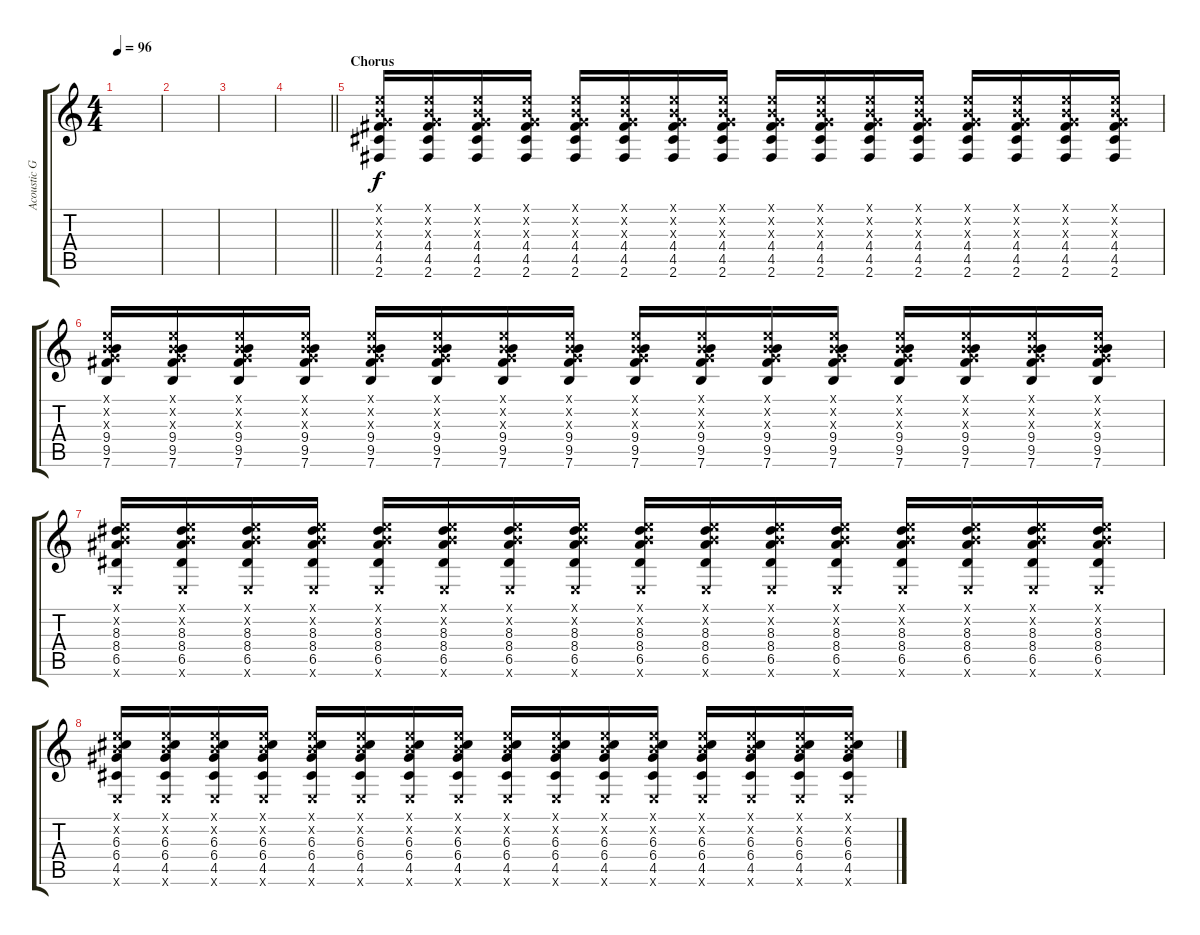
\track ("Acoustic Guitar" "Acoustic G") {instrument acousticguitarsteel}
\staff {score tabs}
\tuning (E4 B3 G3 D3 A2 E2) {hide}
\ts (4 4)
\tempo 96
\clef g2
\ks c
|
|
|
\barLineRight lightlight
|
\section ("" "Chorus")
(0.1{x} 0.2{x} 0.3{x} 4.4 4.5 2.6).16 (0.1{x} 0.2{x} 0.3{x} 4.4 4.5 2.6).16 (0.1{x} 0.2{x} 0.3{x} 4.4 4.5 2.6).16 (0.1{x} 0.2{x} 0.3{x} 4.4 4.5 2.6).16 (0.1{x} 0.2{x} 0.3{x} 4.4 4.5 2.6).16 (0.1{x} 0.2{x} 0.3{x} 4.4 4.5 2.6).16 (0.1{x} 0.2{x} 0.3{x} 4.4 4.5 2.6).16 (0.1{x} 0.2{x} 0.3{x} 4.4 4.5 2.6).16 (0.1{x} 0.2{x} 0.3{x} 4.4 4.5 2.6).16 (0.1{x} 0.2{x} 0.3{x} 4.4 4.5 2.6).16 (0.1{x} 0.2{x} 0.3{x} 4.4 4.5 2.6).16 (0.1{x} 0.2{x} 0.3{x} 4.4 4.5 2.6).16 (0.1{x} 0.2{x} 0.3{x} 4.4 4.5 2.6).16 (0.1{x} 0.2{x} 0.3{x} 4.4 4.5 2.6).16 (0.1{x} 0.2{x} 0.3{x} 4.4 4.5 2.6).16 (0.1{x} 0.2{x} 0.3{x} 4.4 4.5 2.6).16 |
(0.1{x} 0.2{x} 0.3{x} 9.4 9.5 7.6).16 (0.1{x} 0.2{x} 0.3{x} 9.4 9.5 7.6).16 (0.1{x} 0.2{x} 0.3{x} 9.4 9.5 7.6).16 (0.1{x} 0.2{x} 0.3{x} 9.4 9.5 7.6).16 (0.1{x} 0.2{x} 0.3{x} 9.4 9.5 7.6).16 (0.1{x} 0.2{x} 0.3{x} 9.4 9.5 7.6).16 (0.1{x} 0.2{x} 0.3{x} 9.4 9.5 7.6).16 (0.1{x} 0.2{x} 0.3{x} 9.4 9.5 7.6).16 (0.1{x} 0.2{x} 0.3{x} 9.4 9.5 7.6).16 (0.1{x} 0.2{x} 0.3{x} 9.4 9.5 7.6).16 (0.1{x} 0.2{x} 0.3{x} 9.4 9.5 7.6).16 (0.1{x} 0.2{x} 0.3{x} 9.4 9.5 7.6).16 (0.1{x} 0.2{x} 0.3{x} 9.4 9.5 7.6).16 (0.1{x} 0.2{x} 0.3{x} 9.4 9.5 7.6).16 (0.1{x} 0.2{x} 0.3{x} 9.4 9.5 7.6).16 (0.1{x} 0.2{x} 0.3{x} 9.4 9.5 7.6).16 |
(0.1{x} 0.2{x} 8.3 8.4 6.5 0.6{x}).16 (0.1{x} 0.2{x} 8.3 8.4 6.5 0.6{x}).16 (0.1{x} 0.2{x} 8.3 8.4 6.5 0.6{x}).16 (0.1{x} 0.2{x} 8.3 8.4 6.5 0.6{x}).16 (0.1{x} 0.2{x} 8.3 8.4 6.5 0.6{x}).16 (0.1{x} 0.2{x} 8.3 8.4 6.5 0.6{x}).16 (0.1{x} 0.2{x} 8.3 8.4 6.5 0.6{x}).16 (0.1{x} 0.2{x} 8.3 8.4 6.5 0.6{x}).16 (0.1{x} 0.2{x} 8.3 8.4 6.5 0.6{x}).16 (0.1{x} 0.2{x} 8.3 8.4 6.5 0.6{x}).16 (0.1{x} 0.2{x} 8.3 8.4 6.5 0.6{x}).16 (0.1{x} 0.2{x} 8.3 8.4 6.5 0.6{x}).16 (0.1{x} 0.2{x} 8.3 8.4 6.5 0.6{x}).16 (0.1{x} 0.2{x} 8.3 8.4 6.5 0.6{x}).16 (0.1{x} 0.2{x} 8.3 8.4 6.5 0.6{x}).16 (0.1{x} 0.2{x} 8.3 8.4 6.5 0.6{x}).16 |
(0.1{x} 0.2{x} 6.3 6.4 4.5 0.6{x}).16 (0.1{x} 0.2{x} 6.3 6.4 4.5 0.6{x}).16 (0.1{x} 0.2{x} 6.3 6.4 4.5 0.6{x}).16 (0.1{x} 0.2{x} 6.3 6.4 4.5 0.6{x}).16 (0.1{x} 0.2{x} 6.3 6.4 4.5 0.6{x}).16 (0.1{x} 0.2{x} 6.3 6.4 4.5 0.6{x}).16 (0.1{x} 0.2{x} 6.3 6.4 4.5 0.6{x}).16 (0.1{x} 0.2{x} 6.3 6.4 4.5 0.6{x}).16 (0.1{x} 0.2{x} 6.3 6.4 4.5 0.6{x}).16 (0.1{x} 0.2{x} 6.3 6.4 4.5 0.6{x}).16 (0.1{x} 0.2{x} 6.3 6.4 4.5 0.6{x}).16 (0.1{x} 0.2{x} 6.3 6.4 4.5 0.6{x}).16 (0.1{x} 0.2{x} 6.3 6.4 4.5 0.6{x}).16 (0.1{x} 0.2{x} 6.3 6.4 4.5 0.6{x}).16 (0.1{x} 0.2{x} 6.3 6.4 4.5 0.6{x}).16 (0.1{x} 0.2{x} 6.3 6.4 4.5 0.6{x}).16
